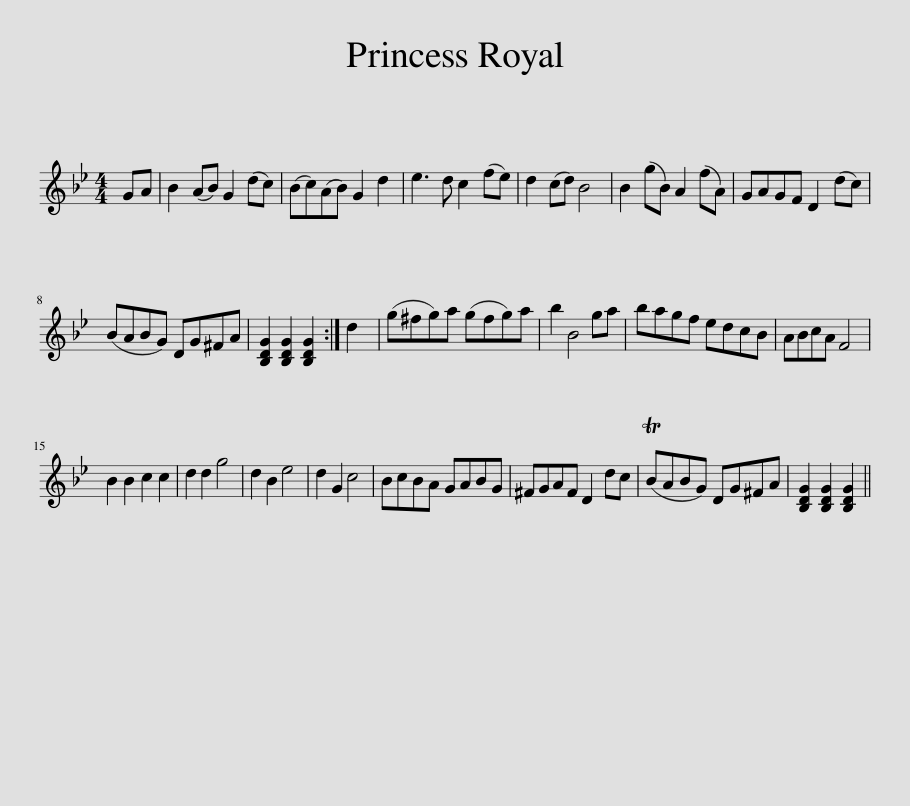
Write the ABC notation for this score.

X:1
L:1/8
M:4/4
I:linebreak $
K:Bb
V:1 treble
V:1
 GA | B2 (AB) G2 (dc) | (Bc)(AB) G2 d2 | e3 d c2 (fe) | d2 (cd) B4 | %5
 B2 (gB) A2 (fA) | GAGF D2 (dc) |$ (BABG) DG^FA | [B,DG]2 [B,DG]2 [B,DG]2 :| d2 | %10
 (g^fg)a (gfg)a | b2 B4 ga | bagf edcB | ABcA F4 |$ B2 B2 c2 c2 | %15
 d2 d2 g4 | d2 B2 e4 | d2 G2 c4 | BcBA GABG | ^FGAF D2 dc | %20
 (TBABG) DG^FA | [B,DG]2 [B,DG]2 [B,DG]2 || %22
